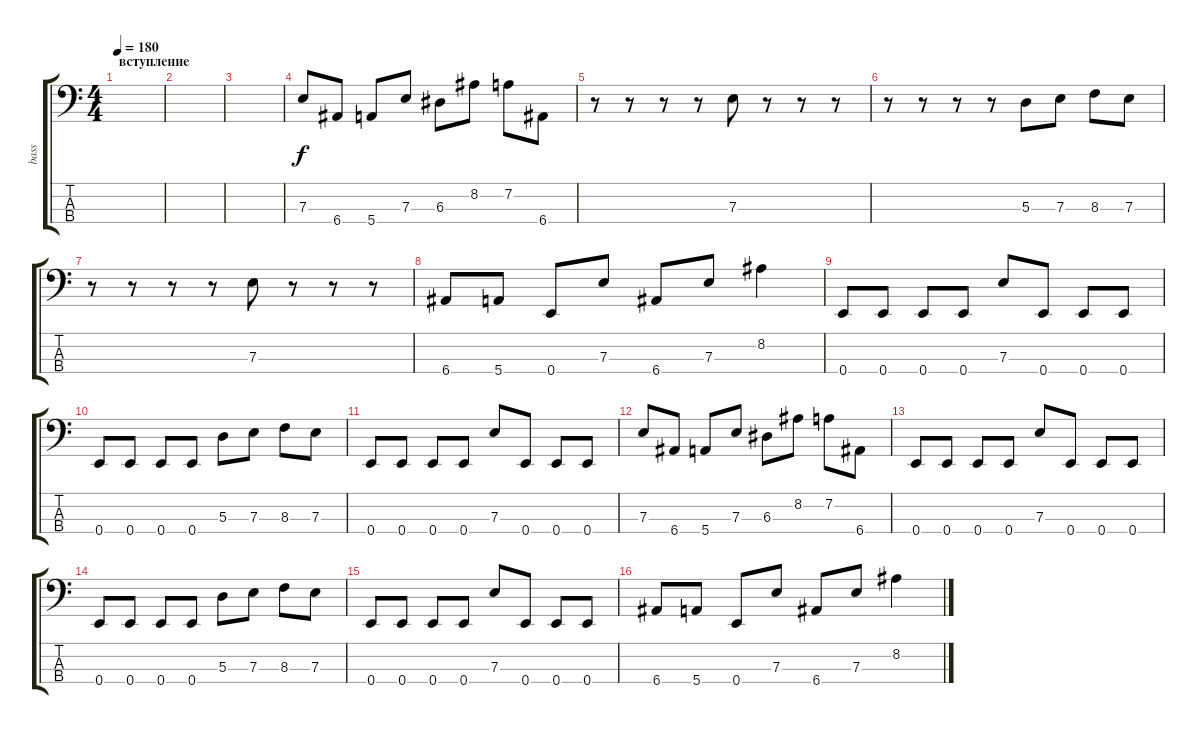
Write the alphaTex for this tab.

\track ("bass" "bass") {instrument electricbasspick}
\staff {score tabs}
\tuning (G2 D2 A1 E1) {hide}
\ts (4 4)
\section ("" "вступление")
\tempo 180
\clef f4
\ks c
|
|
|
7.3.8 6.4.8 5.4.8 7.3.8 6.3.8 8.2.8 7.2.8 6.4.8 |
r.8 r.8 r.8 r.8 7.3.8 r.8 r.8 r.8 |
r.8 r.8 r.8 r.8 5.3.8 7.3.8 8.3.8 7.3.8 |
r.8 r.8 r.8 r.8 7.3.8 r.8 r.8 r.8 |
6.4.8 5.4.8 0.4.8 7.3.8 6.4.8 7.3.8 8.2.4 |
0.4.8 0.4.8 0.4.8 0.4.8 7.3.8 0.4.8 0.4.8 0.4.8 |
0.4.8 0.4.8 0.4.8 0.4.8 5.3.8 7.3.8 8.3.8 7.3.8 |
0.4.8 0.4.8 0.4.8 0.4.8 7.3.8 0.4.8 0.4.8 0.4.8 |
7.3.8 6.4.8 5.4.8 7.3.8 6.3.8 8.2.8 7.2.8 6.4.8 |
0.4.8 0.4.8 0.4.8 0.4.8 7.3.8 0.4.8 0.4.8 0.4.8 |
0.4.8 0.4.8 0.4.8 0.4.8 5.3.8 7.3.8 8.3.8 7.3.8 |
0.4.8 0.4.8 0.4.8 0.4.8 7.3.8 0.4.8 0.4.8 0.4.8 |
6.4.8 5.4.8 0.4.8 7.3.8 6.4.8 7.3.8 8.2.4
